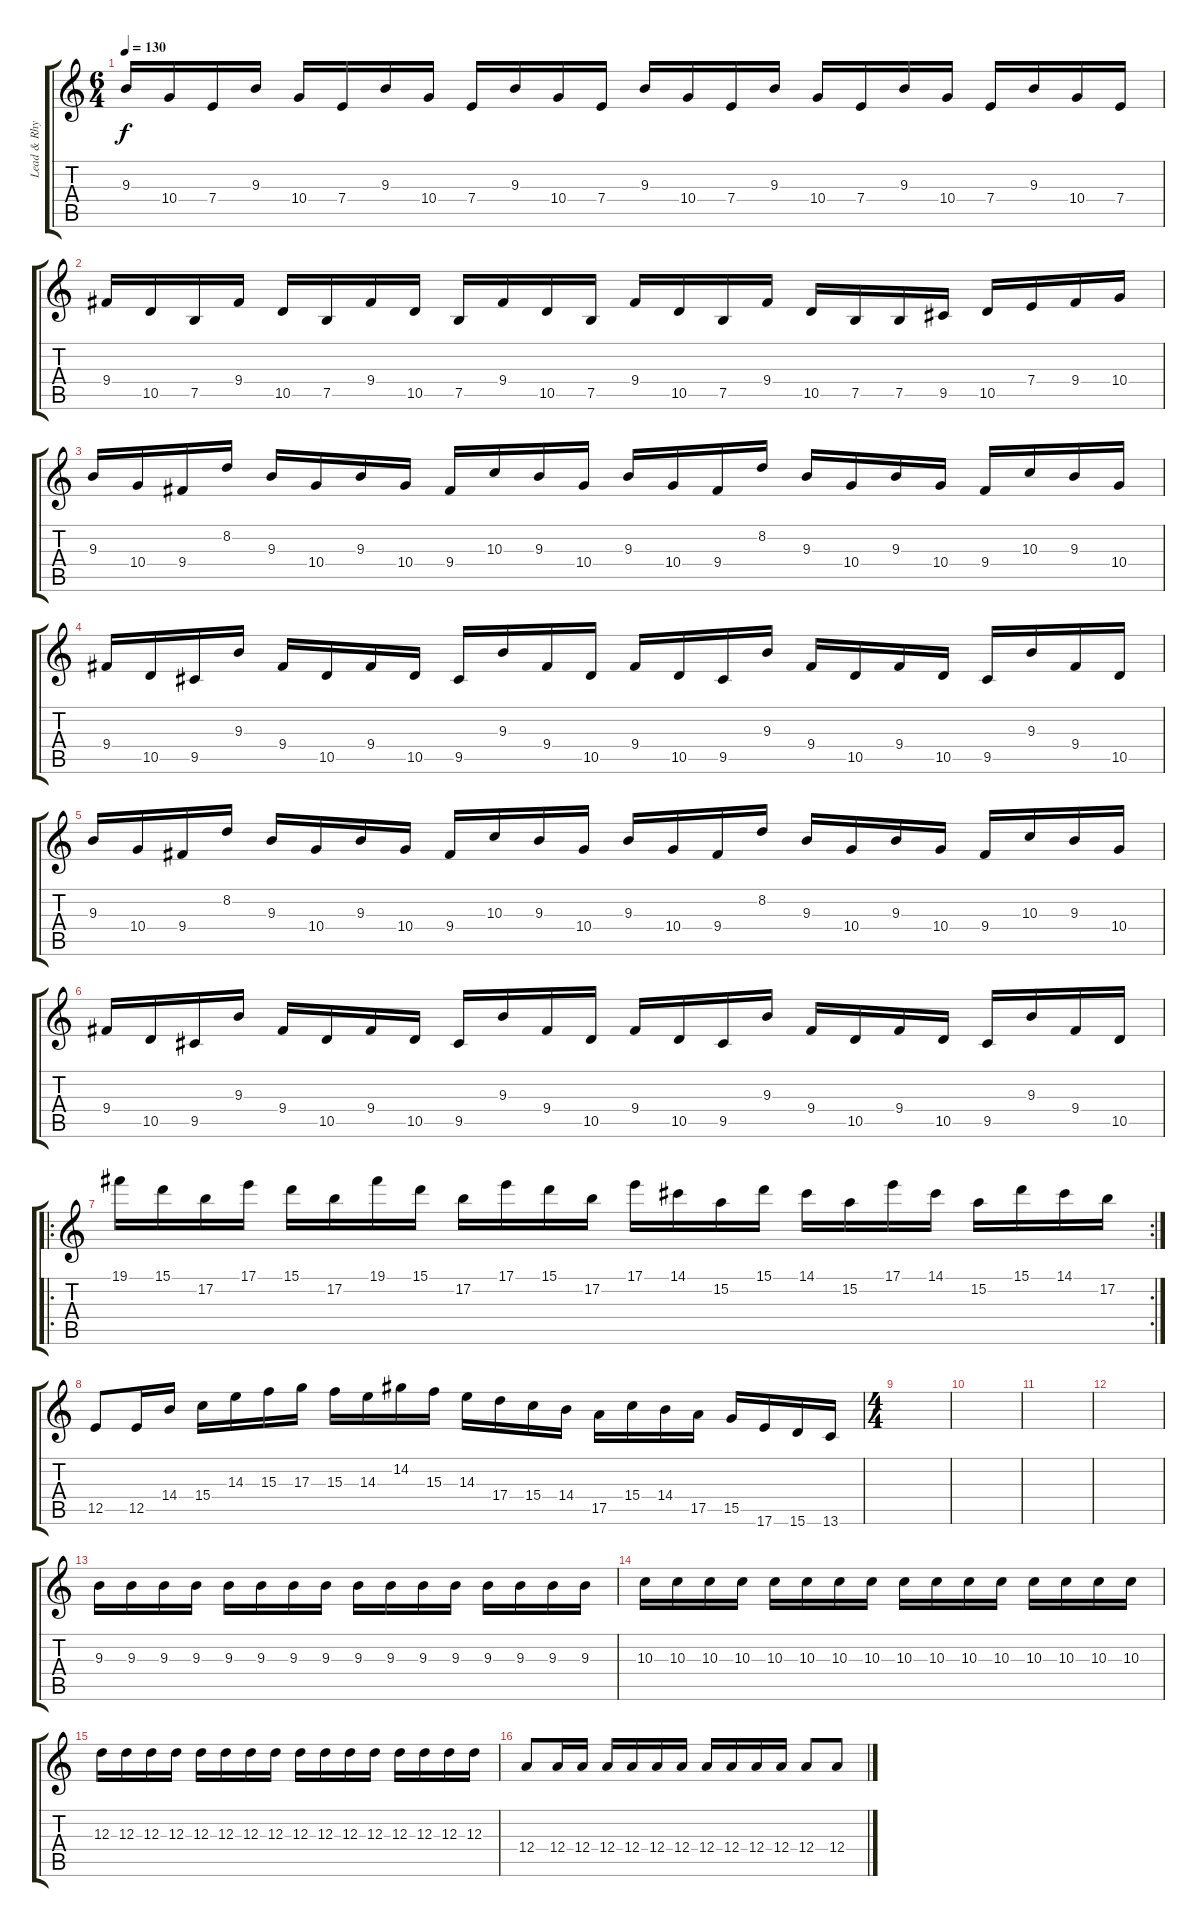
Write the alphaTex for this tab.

\track ("Lead & Rhythm Guitar" "Lead & Rhy") {instrument distortionguitar}
\staff {score tabs}
\tuning (B3 Gb3 D3 A2 E2 B1) {hide}
\ts (6 4)
\tempo 130
\clef g2
\ks c
9.3.16{dy f} 10.4.16 7.4.16 9.3.16 10.4.16 7.4.16 9.3.16 10.4.16 7.4.16 9.3.16 10.4.16 7.4.16 9.3.16 10.4.16 7.4.16 9.3.16 10.4.16 7.4.16 9.3.16 10.4.16 7.4.16 9.3.16 10.4.16 7.4.16 |
9.4.16 10.5.16 7.5.16 9.4.16 10.5.16 7.5.16 9.4.16 10.5.16 7.5.16 9.4.16 10.5.16 7.5.16 9.4.16 10.5.16 7.5.16 9.4.16 10.5.16 7.5.16 7.5.16 9.5.16 10.5.16 7.4.16 9.4.16 10.4.16 |
9.3.16 10.4.16 9.4.16 8.2.16 9.3.16 10.4.16 9.3.16 10.4.16 9.4.16 10.3.16 9.3.16 10.4.16 9.3.16 10.4.16 9.4.16 8.2.16 9.3.16 10.4.16 9.3.16 10.4.16 9.4.16 10.3.16 9.3.16 10.4.16 |
9.4.16 10.5.16 9.5.16 9.3.16 9.4.16 10.5.16 9.4.16 10.5.16 9.5.16 9.3.16 9.4.16 10.5.16 9.4.16 10.5.16 9.5.16 9.3.16 9.4.16 10.5.16 9.4.16 10.5.16 9.5.16 9.3.16 9.4.16 10.5.16 |
9.3.16 10.4.16 9.4.16 8.2.16 9.3.16 10.4.16 9.3.16 10.4.16 9.4.16 10.3.16 9.3.16 10.4.16 9.3.16 10.4.16 9.4.16 8.2.16 9.3.16 10.4.16 9.3.16 10.4.16 9.4.16 10.3.16 9.3.16 10.4.16 |
9.4.16 10.5.16 9.5.16 9.3.16 9.4.16 10.5.16 9.4.16 10.5.16 9.5.16 9.3.16 9.4.16 10.5.16 9.4.16 10.5.16 9.5.16 9.3.16 9.4.16 10.5.16 9.4.16 10.5.16 9.5.16 9.3.16 9.4.16 10.5.16 |
\ro
\rc 2
19.1.16 15.1.16 17.2.16 17.1.16 15.1.16 17.2.16 19.1.16 15.1.16 17.2.16 17.1.16 15.1.16 17.2.16 17.1.16 14.1.16 15.2.16 15.1.16 14.1.16 15.2.16 17.1.16 14.1.16 15.2.16 15.1.16 14.1.16 17.2.16 |
12.5.8 12.5.16 14.4.16 15.4.16 14.3.16 15.3.16 17.3.16 15.3.16 14.3.16 14.2.16 15.3.16 14.3.16 17.4.16 15.4.16 14.4.16 17.5.16 15.4.16 14.4.16 17.5.16 15.5.16 17.6.16 15.6.16 13.6.16 |
\ts (4 4)
|
|
|
|
9.3.16{balance 13} 9.3.16 9.3.16 9.3.16 9.3.16 9.3.16 9.3.16 9.3.16 9.3.16 9.3.16 9.3.16 9.3.16 9.3.16 9.3.16 9.3.16 9.3.16 |
10.3.16 10.3.16 10.3.16 10.3.16 10.3.16 10.3.16 10.3.16 10.3.16 10.3.16 10.3.16 10.3.16 10.3.16 10.3.16 10.3.16 10.3.16 10.3.16 |
12.3.16 12.3.16 12.3.16 12.3.16 12.3.16 12.3.16 12.3.16 12.3.16 12.3.16 12.3.16 12.3.16 12.3.16 12.3.16 12.3.16 12.3.16 12.3.16 |
12.4.8 12.4.16 12.4.16 12.4.16 12.4.16 12.4.16 12.4.16 12.4.16 12.4.16 12.4.16 12.4.16 12.4.8 12.4.8
